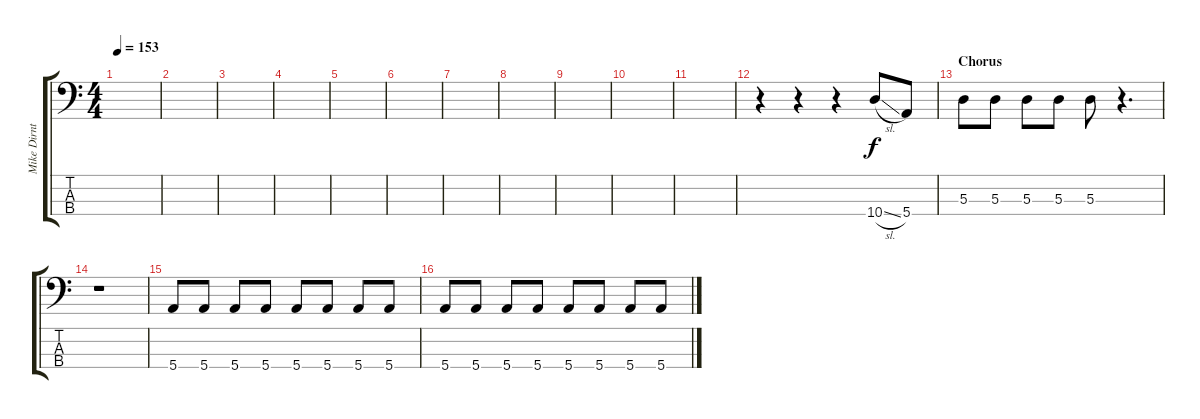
\track ("Mike Dirnt (Bass)" "Mike Dirnt") {instrument electricbasspick}
\staff {score tabs}
\tuning (G2 D2 A1 E1) {hide}
\ts (4 4)
\tempo 153
\clef f4
\ks c
|
|
|
|
|
|
|
|
|
|
|
r.4 r.4 r.4 10.4{sl}.8 5.4.8 |
\section ("" "Chorus")
5.3.8 5.3.8 5.3.8 5.3.8 5.3.8 r.4{d} |
r.1 |
5.4.8 5.4.8 5.4.8 5.4.8 5.4.8 5.4.8 5.4.8 5.4.8 |
5.4.8 5.4.8 5.4.8 5.4.8 5.4.8 5.4.8 5.4.8 5.4.8
